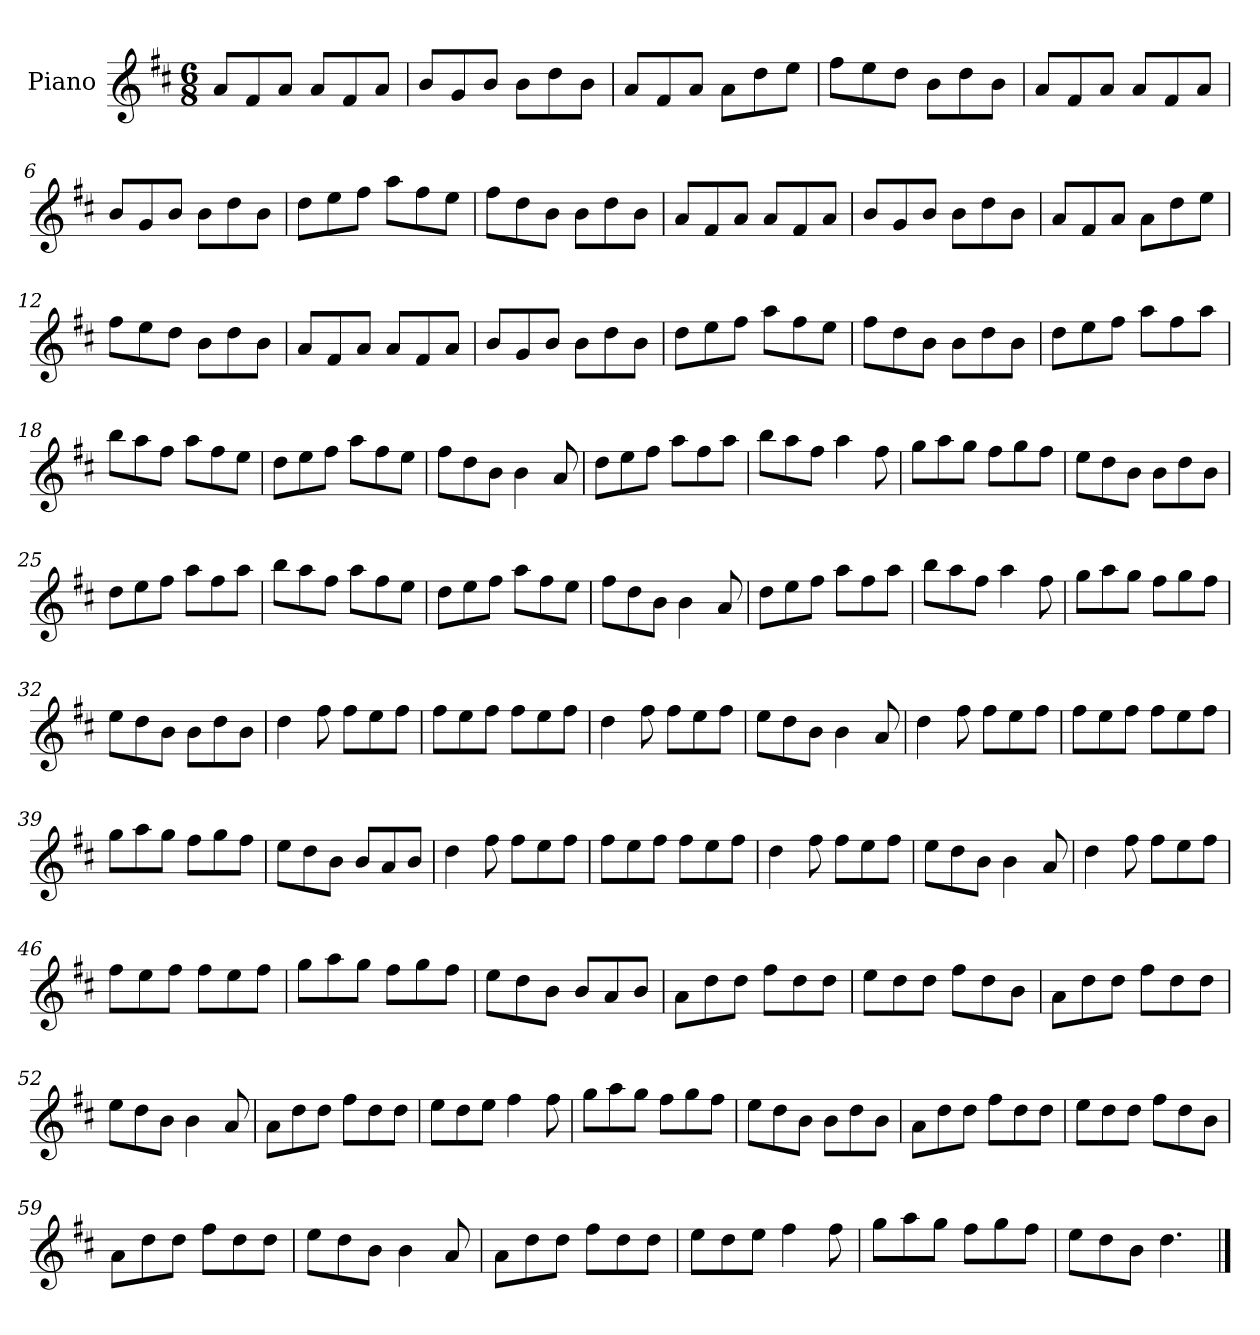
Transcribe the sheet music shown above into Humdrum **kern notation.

**kern
*part1
*staff1
*I"Piano
*I'Pno
*clefG2
*k[f#c#]
*M6/8
=1
8a/L
8f#/
8a/J
8a/L
8f#/
8a/J
=2
8b/L
8g/
8b/J
8b\L
8dd\
8b\J
=3
8a/L
8f#/
8a/J
8a\L
8dd\
8ee\J
=4
8ff#\L
8ee\
8dd\J
8b\L
8dd\
8b\J
=5
8a/L
8f#/
8a/J
8a/L
8f#/
8a/J
=6
8b/L
8g/
8b/J
8b\L
8dd\
8b\J
=7
8dd\L
8ee\
8ff#\J
8aa\L
8ff#\
8ee\J
=8
8ff#\L
8dd\
8b\J
8b\L
8dd\
8b\J
=9
8a/L
8f#/
8a/J
8a/L
8f#/
8a/J
=10
8b/L
8g/
8b/J
8b\L
8dd\
8b\J
=11
8a/L
8f#/
8a/J
8a\L
8dd\
8ee\J
=12
8ff#\L
8ee\
8dd\J
8b\L
8dd\
8b\J
=13
8a/L
8f#/
8a/J
8a/L
8f#/
8a/J
=14
8b/L
8g/
8b/J
8b\L
8dd\
8b\J
=15
8dd\L
8ee\
8ff#\J
8aa\L
8ff#\
8ee\J
=16
8ff#\L
8dd\
8b\J
8b\L
8dd\
8b\J
=17
8dd\L
8ee\
8ff#\J
8aa\L
8ff#\
8aa\J
=18
8bb\L
8aa\
8ff#\J
8aa\L
8ff#\
8ee\J
=19
8dd\L
8ee\
8ff#\J
8aa\L
8ff#\
8ee\J
=20
8ff#\L
8dd\
8b\J
4b\
8a/
=21
8dd\L
8ee\
8ff#\J
8aa\L
8ff#\
8aa\J
=22
8bb\L
8aa\
8ff#\J
4aa\
8ff#\
=23
8gg\L
8aa\
8gg\J
8ff#\L
8gg\
8ff#\J
=24
8ee\L
8dd\
8b\J
8b\L
8dd\
8b\J
=25
8dd\L
8ee\
8ff#\J
8aa\L
8ff#\
8aa\J
=26
8bb\L
8aa\
8ff#\J
8aa\L
8ff#\
8ee\J
=27
8dd\L
8ee\
8ff#\J
8aa\L
8ff#\
8ee\J
=28
8ff#\L
8dd\
8b\J
4b\
8a/
=29
8dd\L
8ee\
8ff#\J
8aa\L
8ff#\
8aa\J
=30
8bb\L
8aa\
8ff#\J
4aa\
8ff#\
=31
8gg\L
8aa\
8gg\J
8ff#\L
8gg\
8ff#\J
=32
8ee\L
8dd\
8b\J
8b\L
8dd\
8b\J
=33
4dd\
8ff#\
8ff#\L
8ee\
8ff#\J
=34
8ff#\L
8ee\
8ff#\J
8ff#\L
8ee\
8ff#\J
=35
4dd\
8ff#\
8ff#\L
8ee\
8ff#\J
=36
8ee\L
8dd\
8b\J
4b\
8a/
=37
4dd\
8ff#\
8ff#\L
8ee\
8ff#\J
=38
8ff#\L
8ee\
8ff#\J
8ff#\L
8ee\
8ff#\J
=39
8gg\L
8aa\
8gg\J
8ff#\L
8gg\
8ff#\J
=40
8ee\L
8dd\
8b\J
8b/L
8a/
8b/J
=41
4dd\
8ff#\
8ff#\L
8ee\
8ff#\J
=42
8ff#\L
8ee\
8ff#\J
8ff#\L
8ee\
8ff#\J
=43
4dd\
8ff#\
8ff#\L
8ee\
8ff#\J
=44
8ee\L
8dd\
8b\J
4b\
8a/
=45
4dd\
8ff#\
8ff#\L
8ee\
8ff#\J
=46
8ff#\L
8ee\
8ff#\J
8ff#\L
8ee\
8ff#\J
=47
8gg\L
8aa\
8gg\J
8ff#\L
8gg\
8ff#\J
=48
8ee\L
8dd\
8b\J
8b/L
8a/
8b/J
=49
8a\L
8dd\
8dd\J
8ff#\L
8dd\
8dd\J
=50
8ee\L
8dd\
8dd\J
8ff#\L
8dd\
8b\J
=51
8a\L
8dd\
8dd\J
8ff#\L
8dd\
8dd\J
=52
8ee\L
8dd\
8b\J
4b\
8a/
=53
8a\L
8dd\
8dd\J
8ff#\L
8dd\
8dd\J
=54
8ee\L
8dd\
8ee\J
4ff#\
8ff#\
=55
8gg\L
8aa\
8gg\J
8ff#\L
8gg\
8ff#\J
=56
8ee\L
8dd\
8b\J
8b\L
8dd\
8b\J
=57
8a\L
8dd\
8dd\J
8ff#\L
8dd\
8dd\J
=58
8ee\L
8dd\
8dd\J
8ff#\L
8dd\
8b\J
=59
8a\L
8dd\
8dd\J
8ff#\L
8dd\
8dd\J
=60
8ee\L
8dd\
8b\J
4b\
8a/
=61
8a\L
8dd\
8dd\J
8ff#\L
8dd\
8dd\J
=62
8ee\L
8dd\
8ee\J
4ff#\
8ff#\
=63
8gg\L
8aa\
8gg\J
8ff#\L
8gg\
8ff#\J
=64
8ee\L
8dd\
8b\J
4.dd\
==
*-
